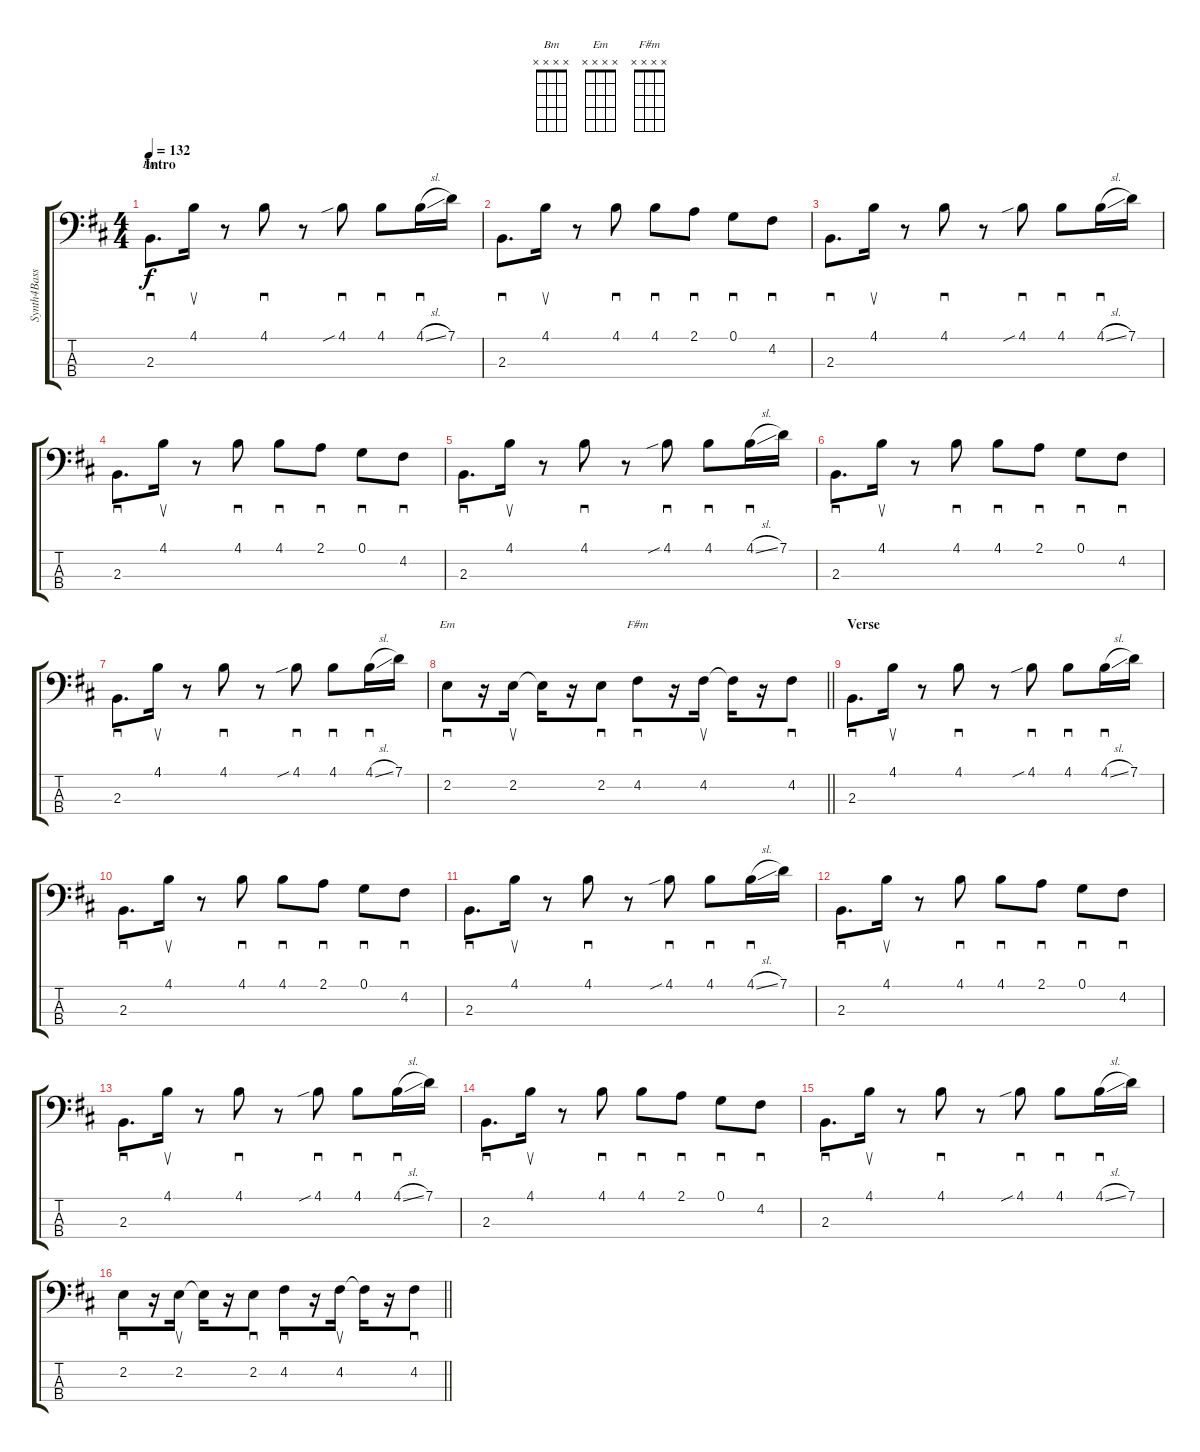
\track ("Synth4Bass" "Synth4Bass") {instrument synthbass2}
\staff {score tabs}
\tuning (G2 D2 A1 E1) {hide}
\chord ("Bm" x x x x)
\chord ("Em" x x x x)
\chord ("F#m" x x x x)
\ts (4 4)
\section ("" "Intro")
\tempo 132
\clef f4
\ks d
2.3.8{d sd ch "Bm" dy f instrument synthbass2} 4.1.16{su} r.8 4.1.8{sd} r.8 4.1{sib}.8{sd} 4.1.8{sd} 4.1{sl}.16{sd} 7.1.16 |
2.3.8{d sd} 4.1.16{su} r.8 4.1.8{sd} 4.1.8{sd} 2.1.8{sd} 0.1.8{sd} 4.2.8{sd} |
2.3.8{d sd} 4.1.16{su} r.8 4.1.8{sd} r.8 4.1{sib}.8{sd} 4.1.8{sd} 4.1{sl}.16{sd} 7.1.16 |
2.3.8{d sd} 4.1.16{su} r.8 4.1.8{sd} 4.1.8{sd} 2.1.8{sd} 0.1.8{sd} 4.2.8{sd} |
2.3.8{d sd} 4.1.16{su} r.8 4.1.8{sd} r.8 4.1{sib}.8{sd} 4.1.8{sd} 4.1{sl}.16{sd} 7.1.16 |
2.3.8{d sd} 4.1.16{su} r.8 4.1.8{sd} 4.1.8{sd} 2.1.8{sd} 0.1.8{sd} 4.2.8{sd} |
2.3.8{d sd} 4.1.16{su} r.8 4.1.8{sd} r.8 4.1{sib}.8{sd} 4.1.8{sd} 4.1{sl}.16{sd} 7.1.16 |
\barLineRight lightlight
2.2.8{sd ch "Em"} r.16 2.2.16{su} 2.2{t}.16 r.16 2.2.8{sd} 4.2.8{sd ch "F#m"} r.16 4.2.16{su} 4.2{t}.16 r.16 4.2.8{sd} |
\section ("" "Verse")
2.3.8{d sd} 4.1.16{su} r.8 4.1.8{sd} r.8 4.1{sib}.8{sd} 4.1.8{sd} 4.1{sl}.16{sd} 7.1.16 |
2.3.8{d sd} 4.1.16{su} r.8 4.1.8{sd} 4.1.8{sd} 2.1.8{sd} 0.1.8{sd} 4.2.8{sd} |
2.3.8{d sd} 4.1.16{su} r.8 4.1.8{sd} r.8 4.1{sib}.8{sd} 4.1.8{sd} 4.1{sl}.16{sd} 7.1.16 |
2.3.8{d sd} 4.1.16{su} r.8 4.1.8{sd} 4.1.8{sd} 2.1.8{sd} 0.1.8{sd} 4.2.8{sd} |
2.3.8{d sd} 4.1.16{su} r.8 4.1.8{sd} r.8 4.1{sib}.8{sd} 4.1.8{sd} 4.1{sl}.16{sd} 7.1.16 |
2.3.8{d sd} 4.1.16{su} r.8 4.1.8{sd} 4.1.8{sd} 2.1.8{sd} 0.1.8{sd} 4.2.8{sd} |
2.3.8{d sd} 4.1.16{su} r.8 4.1.8{sd} r.8 4.1{sib}.8{sd} 4.1.8{sd} 4.1{sl}.16{sd} 7.1.16 |
\barLineRight lightlight
2.2.8{sd} r.16 2.2.16{su} 2.2{t}.16 r.16 2.2.8{sd} 4.2.8{sd} r.16 4.2.16{su} 4.2{t}.16 r.16 4.2.8{sd}
